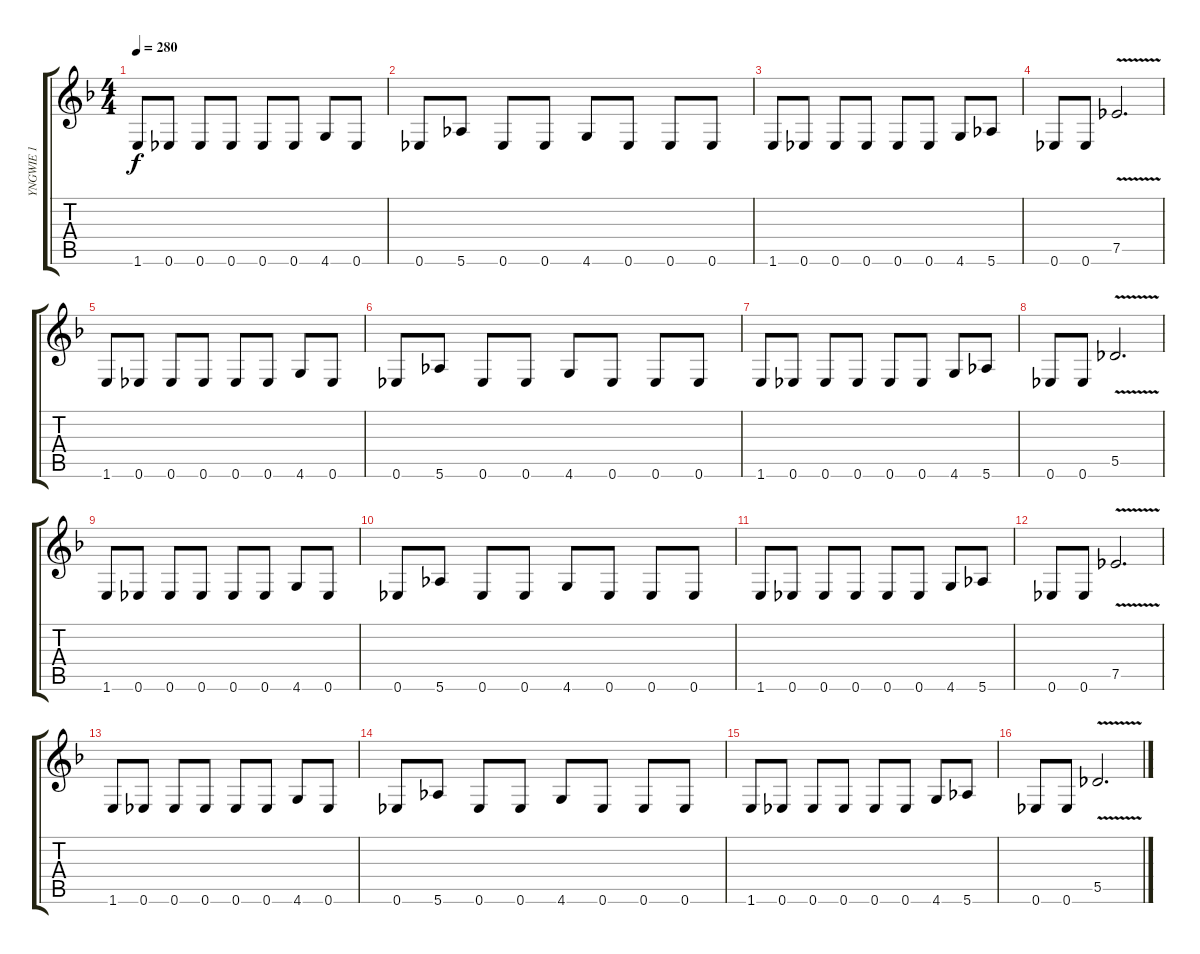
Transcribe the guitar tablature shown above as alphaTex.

\track ("YNGWIE 1" "YNGWIE 1") {instrument distortionguitar}
\staff {score tabs}
\tuning (Eb4 Bb3 Gb3 Db3 Ab2 Eb2) {hide}
\ts (4 4)
\tempo 280
\clef g2
\ks dminor
1.6.8{dy f} 0.6.8 0.6.8 0.6.8 0.6.8 0.6.8 4.6.8 0.6.8 |
0.6.8 5.6.8 0.6.8 0.6.8 4.6.8 0.6.8 0.6.8 0.6.8 |
1.6.8 0.6.8 0.6.8 0.6.8 0.6.8 0.6.8 4.6.8 5.6.8 |
0.6.8 0.6.8 7.5{v}.2{d} |
1.6.8 0.6.8 0.6.8 0.6.8 0.6.8 0.6.8 4.6.8 0.6.8 |
0.6.8 5.6.8 0.6.8 0.6.8 4.6.8 0.6.8 0.6.8 0.6.8 |
1.6.8 0.6.8 0.6.8 0.6.8 0.6.8 0.6.8 4.6.8 5.6.8 |
0.6.8 0.6.8 5.5{v}.2{d} |
1.6.8 0.6.8 0.6.8 0.6.8 0.6.8 0.6.8 4.6.8 0.6.8 |
0.6.8 5.6.8 0.6.8 0.6.8 4.6.8 0.6.8 0.6.8 0.6.8 |
1.6.8 0.6.8 0.6.8 0.6.8 0.6.8 0.6.8 4.6.8 5.6.8 |
0.6.8 0.6.8 7.5{v}.2{d} |
1.6.8 0.6.8 0.6.8 0.6.8 0.6.8 0.6.8 4.6.8 0.6.8 |
0.6.8 5.6.8 0.6.8 0.6.8 4.6.8 0.6.8 0.6.8 0.6.8 |
1.6.8 0.6.8 0.6.8 0.6.8 0.6.8 0.6.8 4.6.8 5.6.8 |
0.6.8 0.6.8 5.5{v}.2{d}
